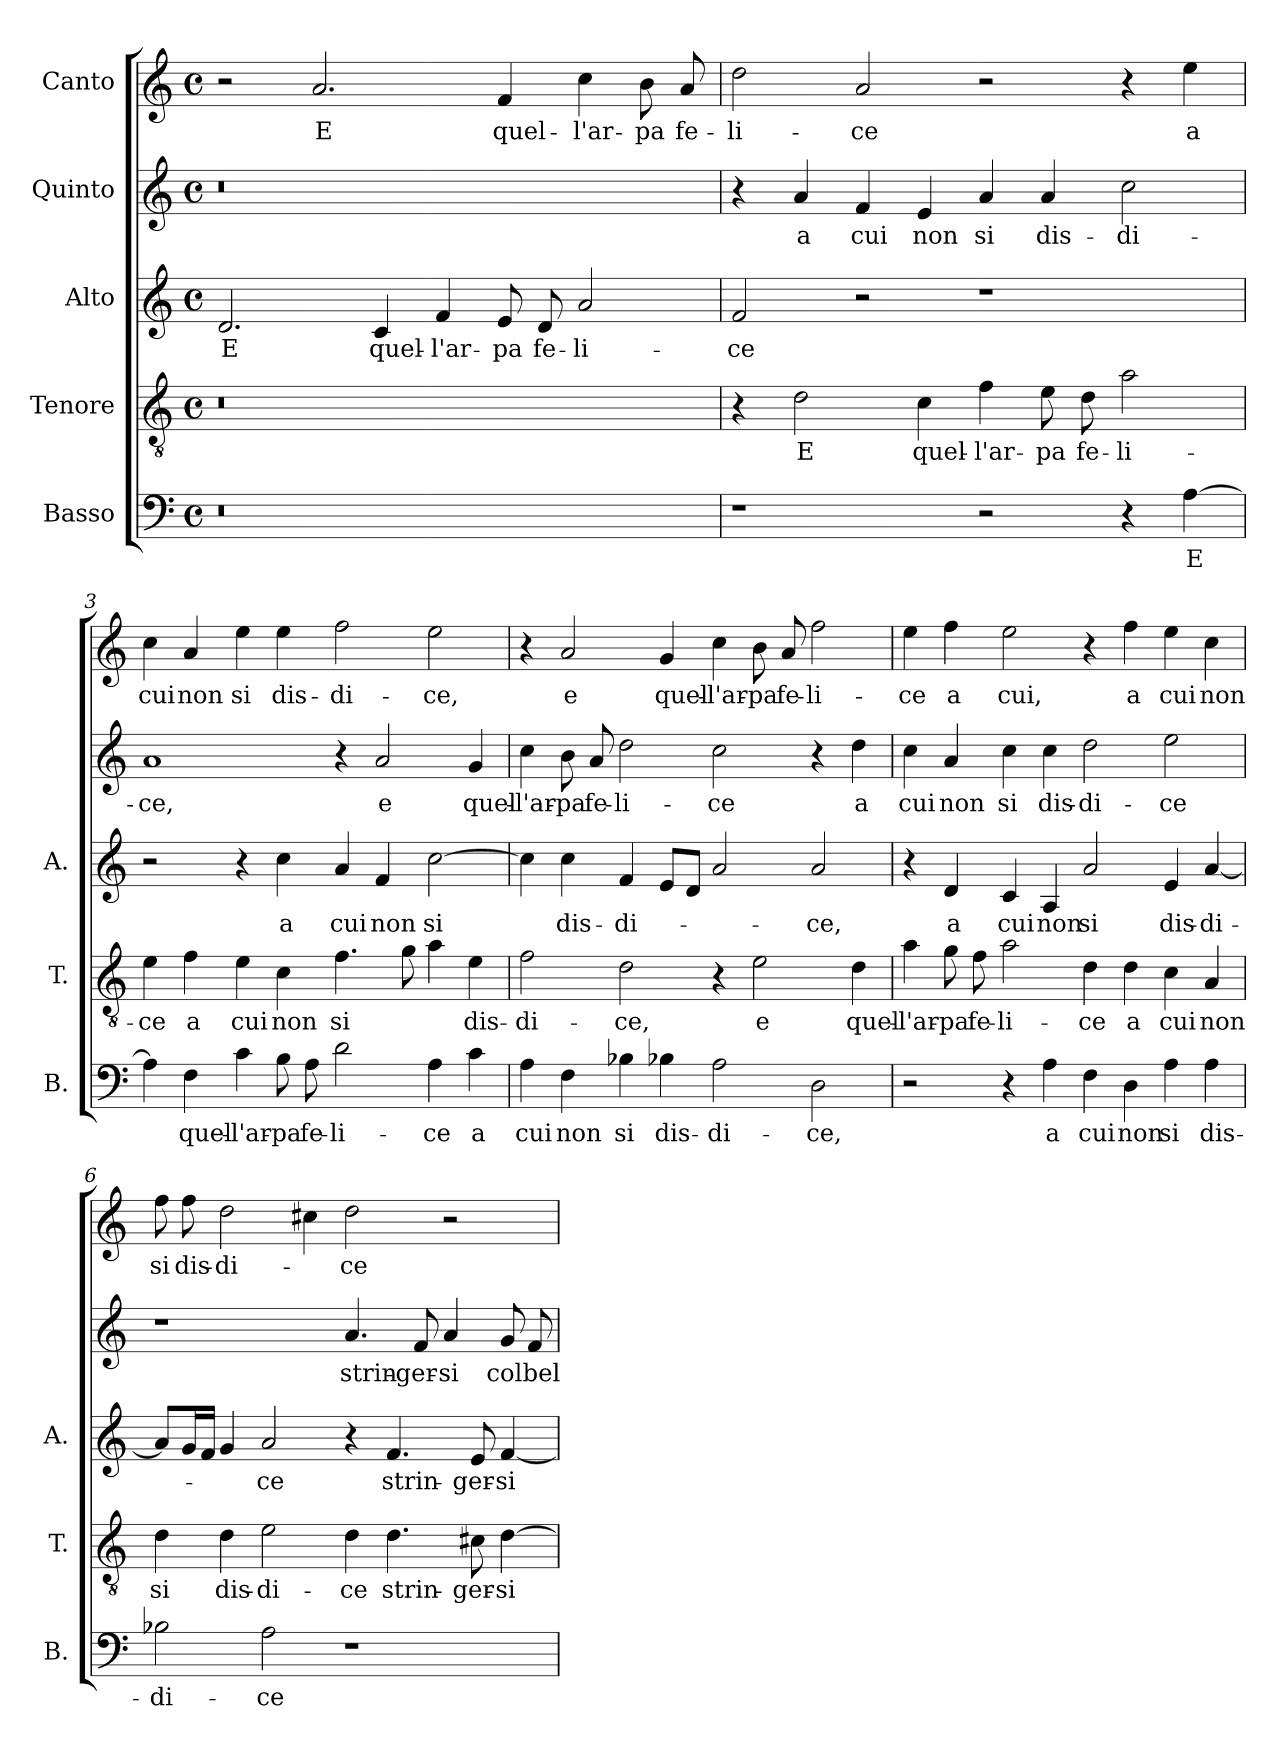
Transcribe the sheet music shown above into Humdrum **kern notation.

**kern	**text	**kern	**text	**kern	**text	**kern	**text	**kern	**text
*part5	*part5	*part4	*part4	*part3	*part3	*part2	*part2	*part1	*part1
*staff5	*staff5	*staff4	*staff4	*staff3	*staff3	*staff2	*staff2	*staff1	*staff1
*I"Basso	*	*I"Tenore	*	*I"Alto	*	*I"Quinto	*	*I"Canto	*
*I'B.	*	*I'T.	*	*I'A.	*	*	*	*	*
*clefF4	*	*clefGv2	*	*clefG2	*	*clefG2	*	*clefG2	*
*k[]	*	*k[]	*	*k[]	*	*k[]	*	*k[]	*
*C:	*	*C:	*	*C:	*	*C:	*	*C:	*
*M4/4	*	*M4/4	*	*M4/4	*	*M4/4	*	*M4/4	*
*met(c)	*	*met(c)	*	*met(c)	*	*met(c)	*	*met(c)	*
=1	=1	=1	=1	=1	=1	=1	=1	=1	=1
!LO:N:vis=0	!	!LO:N:vis=0	!	!	!	!LO:N:vis=0	!	!	!
1r	.	1r	.	2.d/	E	1r	.	2r	.
.	.	.	.	.	.	.	.	2.a/	E
.	.	.	.	4c/	quel-	.	.	.	.
1ryy	.	1ryy	.	4f/	-l'ar-	1ryy	.	.	.
.	.	.	.	8e/	-pa	.	.	4f/	quel-
.	.	.	.	8d/	fe-	.	.	.	.
.	.	.	.	2a/	-li-	.	.	4cc\	-l'ar-
.	.	.	.	.	.	.	.	8b\	-pa
.	.	.	.	.	.	.	.	8a/	fe-
=2	=2	=2	=2	=2	=2	=2	=2	=2	=2
1r	.	4r	.	2f/	-ce	4r	.	2dd\	-li-
.	.	2d\	E	.	.	4a/	a	.	.
.	.	.	.	2r	.	4f/	cui	2a/	-ce
.	.	4c\	quel-	.	.	4e/	non	.	.
2r	.	4f\	-l'ar-	1r	.	4a/	si	2r	.
.	.	8e\	-pa	.	.	4a/	dis-	.	.
.	.	8d\	fe-	.	.	.	.	.	.
4r	.	2a\	-li-	.	.	2cc\	-di-	4r	.
[4A\	E	.	.	.	.	.	.	4ee\	a
=3	=3	=3	=3	=3	=3	=3	=3	=3	=3
4A\]	.	4e\	-ce	2r	.	1a/	-ce,	4cc\	cui
4F\	quel-	4f\	a	.	.	.	.	4a/	non
4c\	-l'ar-	4e\	cui	4r	.	.	.	4ee\	si
8B\	-pa	4c\	non	4cc\	a	.	.	4ee\	dis-
8A\	fe-	.	.	.	.	.	.	.	.
2d\	-li-	4.f\	si	4a/	cui	4r	.	2ff\	-di-
.	.	.	.	4f/	non	2a/	e	.	.
.	.	8g\	.	.	.	.	.	.	.
4A\	-ce	4a\	.	[2cc\	si	.	.	2ee\	-ce,
4c\	a	4e\	dis-	.	.	4g/	quel-	.	.
=4	=4	=4	=4	=4	=4	=4	=4	=4	=4
4A\	cui	2f\	-di-	4cc\]	.	4cc\	-l'ar-	4r	.
4F\	non	.	.	4cc\	dis-	8b\	-pa	2a/	e
.	.	.	.	.	.	8a/	fe-	.	.
4B-X\	si	2d\	-ce,	4f/	-di-	2dd\	-li-	.	.
4B-X\	dis-	.	.	8e/L	.	.	.	4g/	quel-
.	.	.	.	8d/J	.	.	.	.	.
2A\	-di-	4r	.	2a/	.	2cc\	-ce	4cc\	-l'ar-
.	.	2e\	e	.	.	.	.	8b\	-pa
.	.	.	.	.	.	.	.	8a/	fe-
2D\	-ce,	.	.	2a/	-ce,	4r	.	2ff\	-li-
.	.	4d\	quel-	.	.	4dd\	a	.	.
=5	=5	=5	=5	=5	=5	=5	=5	=5	=5
2r	.	4a\	-l'ar-	4r	.	4cc\	cui	4ee\	-ce
.	.	8g\	-pa	4d/	a	4a/	non	4ff\	a
.	.	8f\	fe-	.	.	.	.	.	.
4r	.	2a\	-li-	4c/	cui	4cc\	si	2ee\	cui,
4A\	a	.	.	4A/	non	4cc\	dis-	.	.
4F\	cui	4d\	-ce	2a/	si	2dd\	-di-	4r	.
4D\	non	4d\	a	.	.	.	.	4ff\	a
4A\	si	4c\	cui	4e/	dis-	2ee\	-ce	4ee\	cui
4A\	dis-	4A/	non	[4a/	-di-	.	.	4cc\	non
=6	=6	=6	=6	=6	=6	=6	=6	=6	=6
2B-X\	-di-	4d\	si	8a/L]	.	1r	.	8ff\	si
.	.	.	.	16g/L	.	.	.	8ff\	dis-
.	.	.	.	16f/JJ	.	.	.	.	.
.	.	4d\	dis-	4g/	.	.	.	2dd\	-di-
2A\	-ce	2e\	-di-	2a/	-ce	.	.	.	.
.	.	.	.	.	.	.	.	4cc#X\	.
1r	.	4d\	-ce	4r	.	4.a/	strin-	2dd\	-ce
.	.	4.d\	strin-	4.f/	strin-	.	.	.	.
.	.	.	.	.	.	8f/	-ger-	.	.
.	.	.	.	.	.	4a/	-si	2r	.
.	.	8c#X\	-ger-	8e/	-ger-	.	.	.	.
.	.	[4d\	-si	[4f/	-si	8g/	col	.	.
.	.	.	.	.	.	8f/	bel	.	.
=	=	=	=	=	=	=	=	=	=
*-	*-	*-	*-	*-	*-	*-	*-	*-	*-
